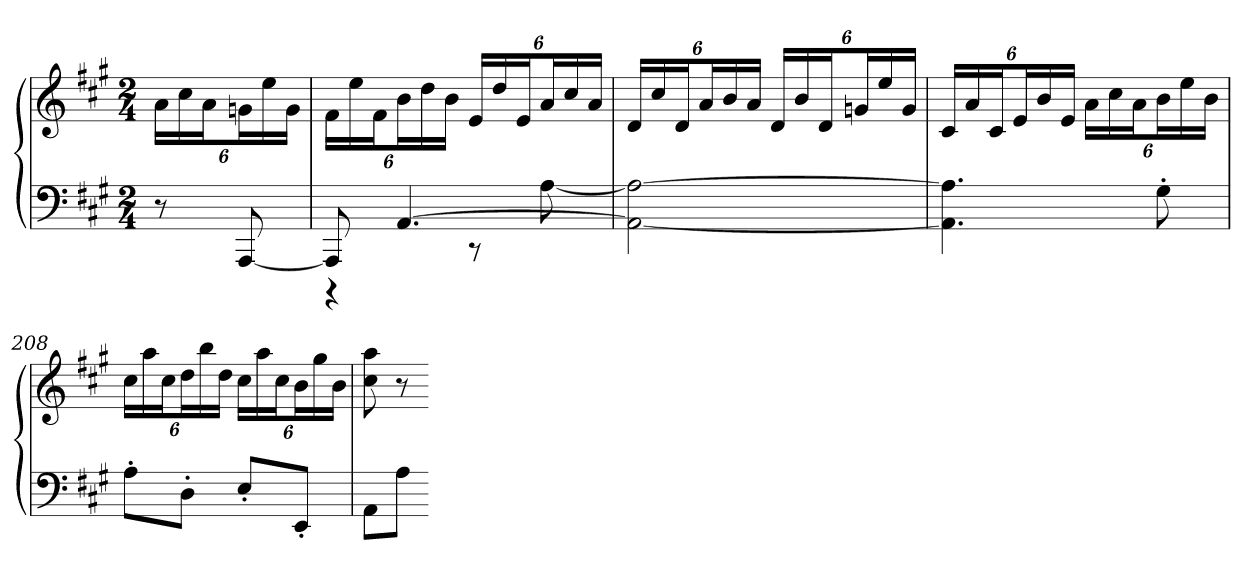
**kern	**kern
*part1	*part1
*staff2	*staff1
*clefF4	*clefG2
*k[f#c#g#]	*k[f#c#g#]
*A:	*A:
*M2/4	*M2/4
=	=
8r	24aLL
.	24cc#
.	24aJ
[8AAA	24gnL
.	24ee
.	24gJJ
=205	=205
*^	*
8AAA]	4r	24f#LL
.	.	24ee
.	.	24f#J
[4.AA	.	24bL
.	.	24dd
.	.	24bJJ
.	8r	24eLL
.	.	24dd
.	.	24eJ
.	[8A	24aL
.	.	24cc#
.	.	24aJJ
*v	*v	*
=206	=206
2AA_ 2A_	24dLL
.	24cc#
.	24dJ
.	24aL
.	24b
.	24aJJ
.	24dLL
.	24b
.	24dJ
.	24gnL
.	24ee
.	24gJJ
=207	=207
4.AA] 4.A]	24c#LL
.	24a
.	24c#J
.	24eL
.	24b
.	24eJJ
.	24aLL
.	24cc#
.	24aJ
8G#'	24bL
.	24ee
.	24bJJ
=208	=208
8A'L	24cc#LL
.	24aa
.	24cc#J
8D'J	24ddL
.	24bb
.	24ddJJ
8E'L	24cc#LL
.	24aa
.	24cc#J
8EE'J	24bL
.	24gg#
.	24bJJ
=209	=209
8AAL	8cc# 8aa
8AJ	8r
=-	=-
*-	*-
